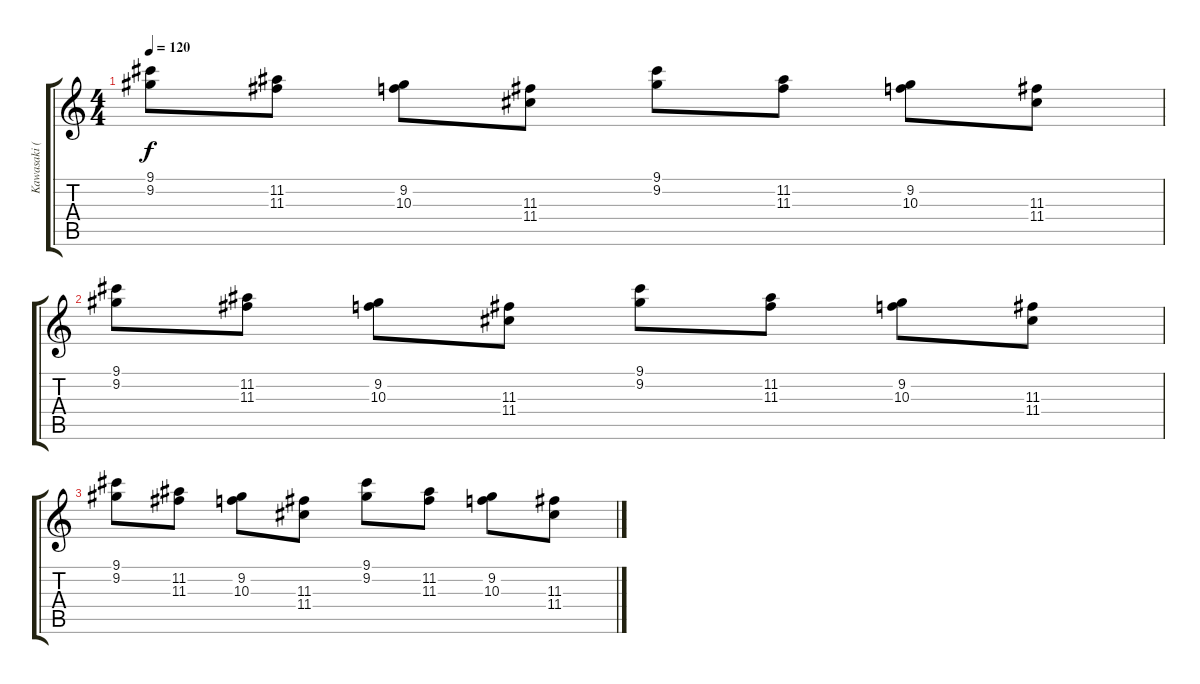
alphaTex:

\track ("Kawasaki ( Lead Guitar )" "Kawasaki (") {instrument electricguitarjazz}
\staff {score tabs}
\tuning (E4 B3 G3 D3 A2 E2) {hide}
\ts (4 4)
\tempo 120
\clef g2
\ks c
(9.1 9.2).8{dy f} (11.2 11.3).8 (9.2 10.3).8 (11.3 11.4).8 (9.1 9.2).8 (11.2 11.3).8 (9.2 10.3).8 (11.3 11.4).8 |
(9.1 9.2).8 (11.2 11.3).8 (9.2 10.3).8 (11.3 11.4).8 (9.1 9.2).8 (11.2 11.3).8 (9.2 10.3).8 (11.3 11.4).8 |
(9.1 9.2).8 (11.2 11.3).8 (9.2 10.3).8 (11.3 11.4).8 (9.1 9.2).8 (11.2 11.3).8 (9.2 10.3).8 (11.3 11.4).8
